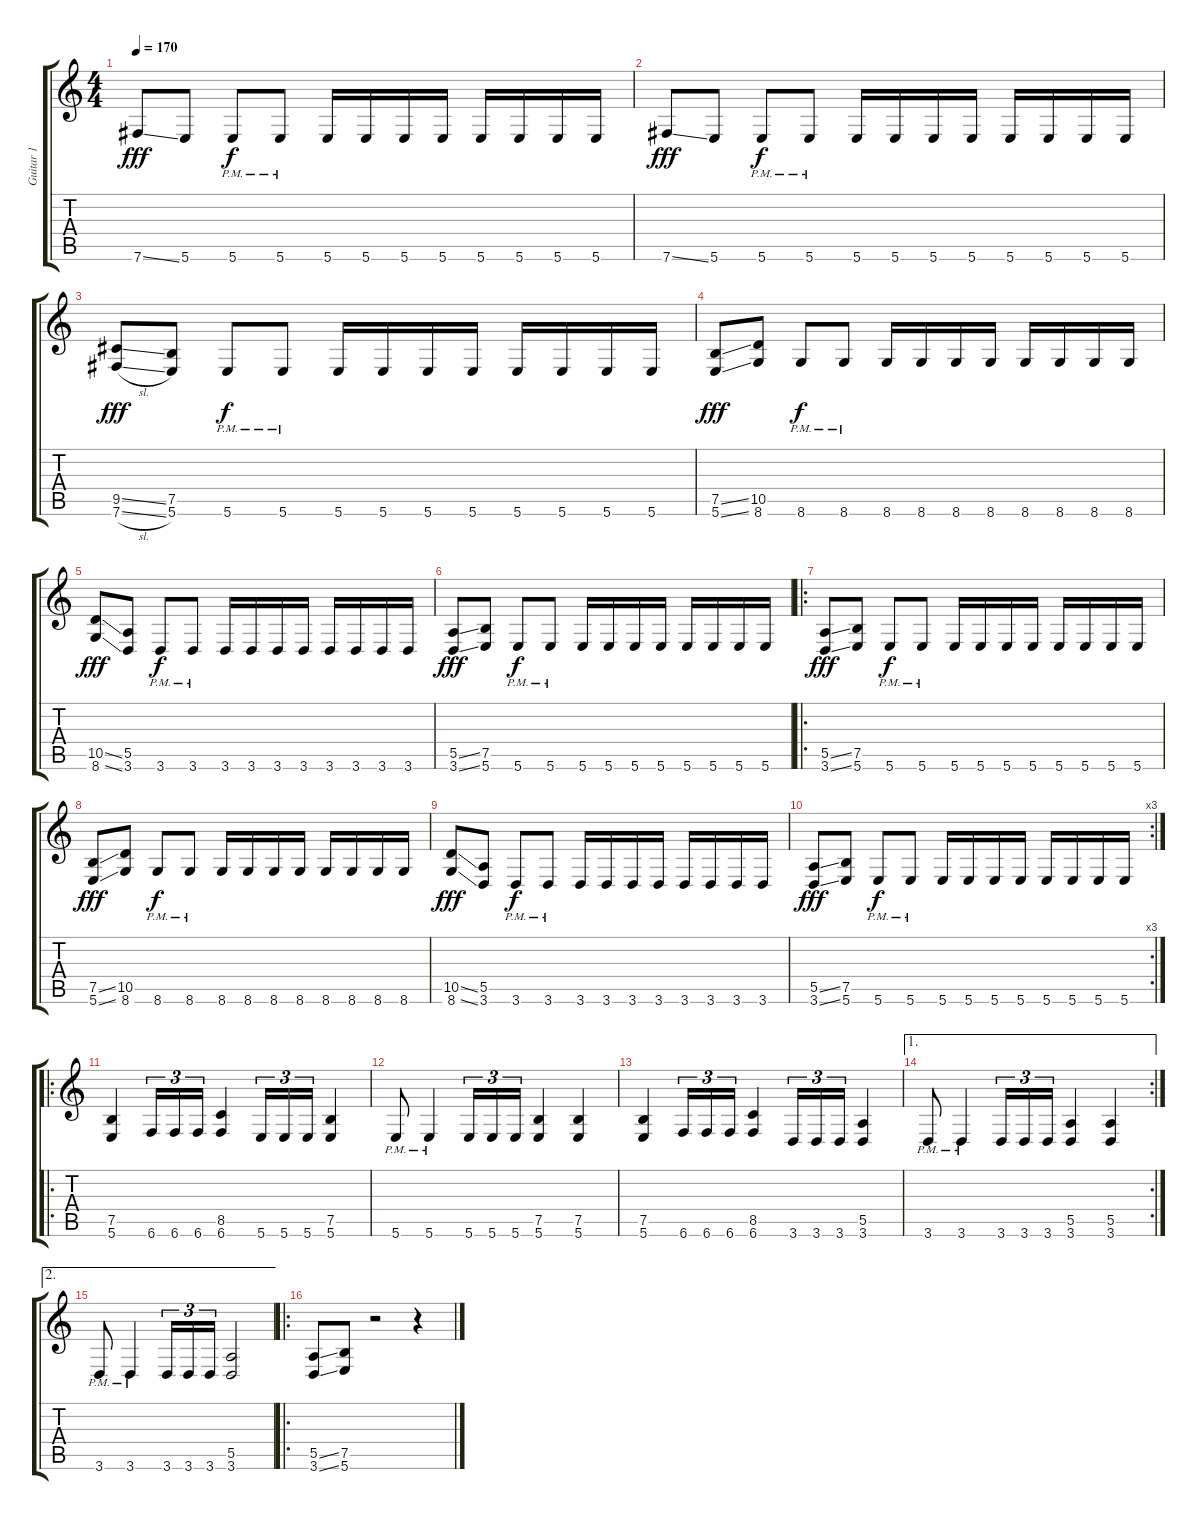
\track ("Guitar 1" "Guitar 1") {instrument distortionguitar}
\staff {score tabs}
\tuning (B3 Gb3 D3 A2 E2 B1) {hide}
\ts (4 4)
\tempo 170
\clef g2
\ks c
7.6{ss}.8{dy fff instrument distortionguitar} 5.6.8 5.6{pm}.8{dy f} 5.6{pm}.8 5.6.16 5.6.16 5.6.16 5.6.16 5.6.16 5.6.16 5.6.16 5.6.16 |
7.6{ss}.8{dy fff} 5.6.8 5.6{pm}.8{dy f} 5.6{pm}.8 5.6.16 5.6.16 5.6.16 5.6.16 5.6.16 5.6.16 5.6.16 5.6.16 |
(9.5{ss} 7.6{sl}).8{dy fff} (7.5 5.6).8 5.6{pm}.8{dy f} 5.6{pm}.8 5.6.16 5.6.16 5.6.16 5.6.16 5.6.16 5.6.16 5.6.16 5.6.16 |
(7.5{ss} 5.6{ss}).8{dy fff} (10.5 8.6).8 8.6{pm}.8{dy f} 8.6{pm}.8 8.6.16 8.6.16 8.6.16 8.6.16 8.6.16 8.6.16 8.6.16 8.6.16 |
(10.5{ss} 8.6{ss}).8{dy fff} (5.5 3.6).8 3.6{pm}.8{dy f} 3.6{pm}.8 3.6.16 3.6.16 3.6.16 3.6.16 3.6.16 3.6.16 3.6.16 3.6.16 |
(5.5{ss} 3.6{ss}).8{dy fff} (7.5 5.6).8 5.6{pm}.8{dy f} 5.6{pm}.8 5.6.16 5.6.16 5.6.16 5.6.16 5.6.16 5.6.16 5.6.16 5.6.16 |
\ro
(5.5{ss} 3.6{ss}).8{dy fff} (7.5 5.6).8 5.6{pm}.8{dy f} 5.6{pm}.8 5.6.16 5.6.16 5.6.16 5.6.16 5.6.16 5.6.16 5.6.16 5.6.16 |
(7.5{ss} 5.6{ss}).8{dy fff} (10.5 8.6).8 8.6{pm}.8{dy f} 8.6{pm}.8 8.6.16 8.6.16 8.6.16 8.6.16 8.6.16 8.6.16 8.6.16 8.6.16 |
(10.5{ss} 8.6{ss}).8{dy fff} (5.5 3.6).8 3.6{pm}.8{dy f} 3.6{pm}.8 3.6.16 3.6.16 3.6.16 3.6.16 3.6.16 3.6.16 3.6.16 3.6.16 |
\rc 3
(5.5{ss} 3.6{ss}).8{dy fff} (7.5 5.6).8 5.6{pm}.8{dy f} 5.6{pm}.8 5.6.16 5.6.16 5.6.16 5.6.16 5.6.16 5.6.16 5.6.16 5.6.16 |
\ro
(7.5 5.6).4 6.6.16{tu (3 2)} 6.6.16{tu (3 2)} 6.6.16{tu (3 2)} (8.5 6.6).4 5.6.16{tu (3 2)} 5.6.16{tu (3 2)} 5.6.16{tu (3 2)} (7.5 5.6).4 |
5.6{pm}.8 5.6{pm}.4 5.6.16{tu (3 2)} 5.6.16{tu (3 2)} 5.6.16{tu (3 2)} (7.5 5.6).4 (7.5 5.6).4 |
(7.5 5.6).4 6.6.16{tu (3 2)} 6.6.16{tu (3 2)} 6.6.16{tu (3 2)} (8.5 6.6).4 3.6.16{tu (3 2)} 3.6.16{tu (3 2)} 3.6.16{tu (3 2)} (5.5 3.6).4 |
\ae 1
\rc 2
3.6{pm}.8 3.6{pm}.4 3.6.16{tu (3 2)} 3.6.16{tu (3 2)} 3.6.16{tu (3 2)} (5.5 3.6).4 (5.5 3.6).4 |
\ae 2
3.6{pm}.8 3.6{pm}.4 3.6.16{tu (3 2)} 3.6.16{tu (3 2)} 3.6.16{tu (3 2)} (5.5 3.6).2 |
\ro
(5.5{ss} 3.6{ss}).8 (7.5 5.6).8 r.2 r.4
